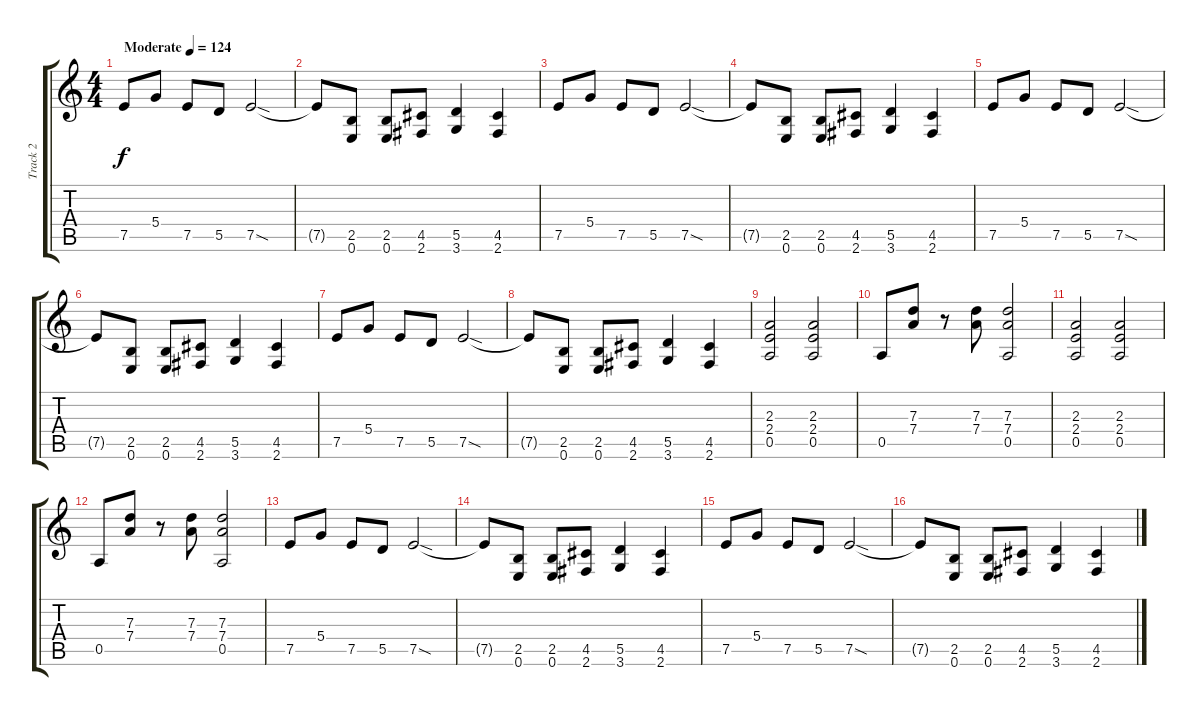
\track ("Track 2" "Track 2") {instrument distortionguitar}
\staff {score tabs}
\tuning (E4 B3 G3 D3 A2 E2) {hide}
\ts (4 4)
\tempo (124 "Moderate")
\clef g2
\ks c
7.5.8{dy f instrument distortionguitar} 5.4.8 7.5.8 5.5.8 7.5{sod}.2 |
7.5{t}.8 (2.5 0.6).8 (2.5 0.6).8 (4.5 2.6).8 (5.5 3.6).4 (4.5 2.6).4 |
7.5.8 5.4.8 7.5.8 5.5.8 7.5{sod}.2 |
7.5{t}.8 (2.5 0.6).8 (2.5 0.6).8 (4.5 2.6).8 (5.5 3.6).4 (4.5 2.6).4 |
7.5.8 5.4.8 7.5.8 5.5.8 7.5{sod}.2 |
7.5{t}.8 (2.5 0.6).8 (2.5 0.6).8 (4.5 2.6).8 (5.5 3.6).4 (4.5 2.6).4 |
7.5.8 5.4.8 7.5.8 5.5.8 7.5{sod}.2 |
7.5{t}.8 (2.5 0.6).8 (2.5 0.6).8 (4.5 2.6).8 (5.5 3.6).4 (4.5 2.6).4 |
(2.3 2.4 0.5).2 (2.3 2.4 0.5).2 |
0.5.8 (7.3 7.4).8 r.8 (7.3 7.4).8 (7.3 7.4 0.5).2 |
(2.3 2.4 0.5).2 (2.3 2.4 0.5).2 |
0.5.8 (7.3 7.4).8 r.8 (7.3 7.4).8 (7.3 7.4 0.5).2 |
7.5.8 5.4.8 7.5.8 5.5.8 7.5{sod}.2 |
7.5{t}.8 (2.5 0.6).8 (2.5 0.6).8 (4.5 2.6).8 (5.5 3.6).4 (4.5 2.6).4 |
7.5.8 5.4.8 7.5.8 5.5.8 7.5{sod}.2 |
7.5{t}.8 (2.5 0.6).8 (2.5 0.6).8 (4.5 2.6).8 (5.5 3.6).4 (4.5 2.6).4
